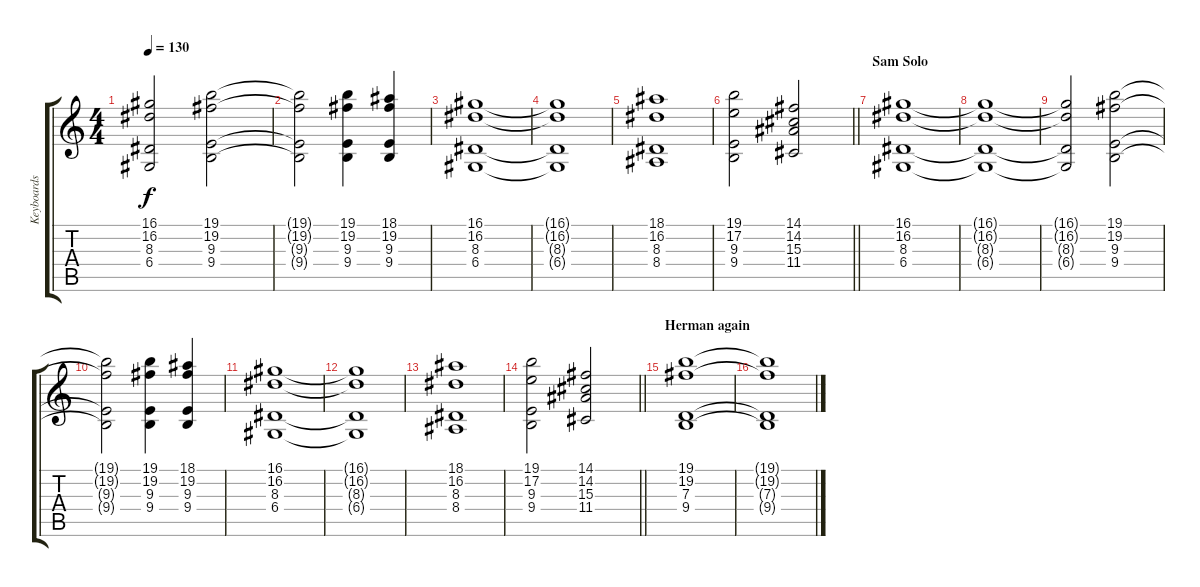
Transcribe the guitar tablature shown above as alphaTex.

\track ("Keyboards - Vadim Pruzhanov" "Keyboards ") {instrument stringensemble1}
\staff {score tabs}
\tuning (E4 B3 G3 D3 A2 E2) {hide}
\ts (4 4)
\tempo 130
\clef g2
\ks c
(16.1{t} 16.2{t} 8.3{t} 6.4{t}).2{dy f} (19.1 19.2 9.3 9.4).2 |
(19.1{t} 19.2{t} 9.3{t} 9.4{t}).2 (19.1 19.2 9.3 9.4).4 (18.1 19.2 9.3 9.4).4 |
(16.1 16.2 8.3 6.4).1 |
(16.1{t} 16.2{t} 8.3{t} 6.4{t}).1 |
(18.1 16.2 8.3 8.4).1 |
\barLineRight lightlight
(19.1 17.2 9.3 9.4).2 (14.1 14.2 15.3 11.4).2 |
\section ("" "Sam Solo")
(16.1 16.2 8.3 6.4).1 |
(16.1{t} 16.2{t} 8.3{t} 6.4{t}).1 |
(16.1{t} 16.2{t} 8.3{t} 6.4{t}).2 (19.1 19.2 9.3 9.4).2 |
(19.1{t} 19.2{t} 9.3{t} 9.4{t}).2 (19.1 19.2 9.3 9.4).4 (18.1 19.2 9.3 9.4).4 |
(16.1 16.2 8.3 6.4).1 |
(16.1{t} 16.2{t} 8.3{t} 6.4{t}).1 |
(18.1 16.2 8.3 8.4).1 |
\barLineRight lightlight
(19.1 17.2 9.3 9.4).2 (14.1 14.2 15.3 11.4).2 |
\section ("" "Herman again")
(19.1 19.2 7.3 9.4).1 |
(19.1{t} 19.2{t} 7.3{t} 9.4{t}).1
